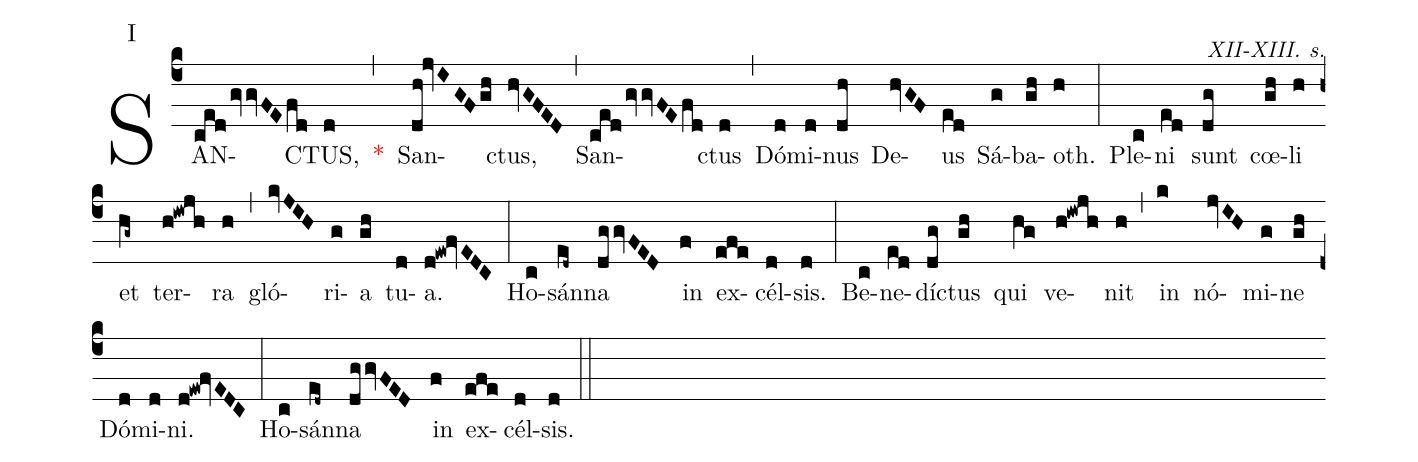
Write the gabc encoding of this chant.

annotation:I;
commentary:XII-XIII. s.;
office-part:Kyriale;
%%
(c4) SAN(cedgvvFEfd)CTUS,(d) <v>\red{*}</v>(,) San(dh!jvIGFgh)ctus,(hvGFED) (,) San(cedgvvFEfd)ctus(d) (,) Dó(d)mi(d)nus(dh) De(hvGF)us(ed) Sá(g)ba(gh)oth.(h) (:) Ple(c)ni(ed) sunt(dg) cœ(gh)li(h) et(hg~) ter(h!iwjh)ra(h) (,) gló(kvJIH)ri(g)a(gh) tu(d)a.(d!ew!fvEDC) (:) Ho(c)sán(ed~)na(dggvFED) in(f) ex(efe)cél(d)sis.(d) (:) Be(c)ne(ed)díc(dg)tus(gh) qui(hg) ve(h!iwjh)nit(h) (,) in(k) nó(jvIH)mi(g)ne(gh) Dó(d)mi(d)ni.(d!ew!fvEDC) (:) Ho(c)sán(ed~)na(dggvFED) in(f) ex(efe)cél(d)sis.(d) (::)
